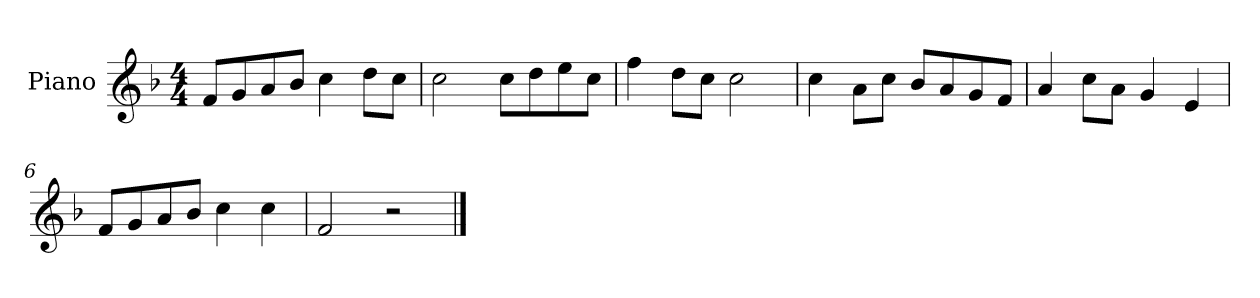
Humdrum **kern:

**kern
*part1
*staff1
*I"Piano
*I'P-no
*clefG2
*k[b-]
*M4/4
*MM90
=1
8f/L
8g/
8a/
8b-/J
4cc\
8dd\L
8cc\J
=2
2cc\
8cc\L
8dd\
8ee\
8cc\J
=3
4ff\
8dd\L
8cc\J
2cc\
=4
4cc\
8a\L
8cc\J
8b-/L
8a/
8g/
8f/J
=5
4a/
8cc\L
8a\J
4g/
4e/
=6
8f/L
8g/
8a/
8b-/J
4cc\
4cc\
=7
2f/
2r
==
*-
